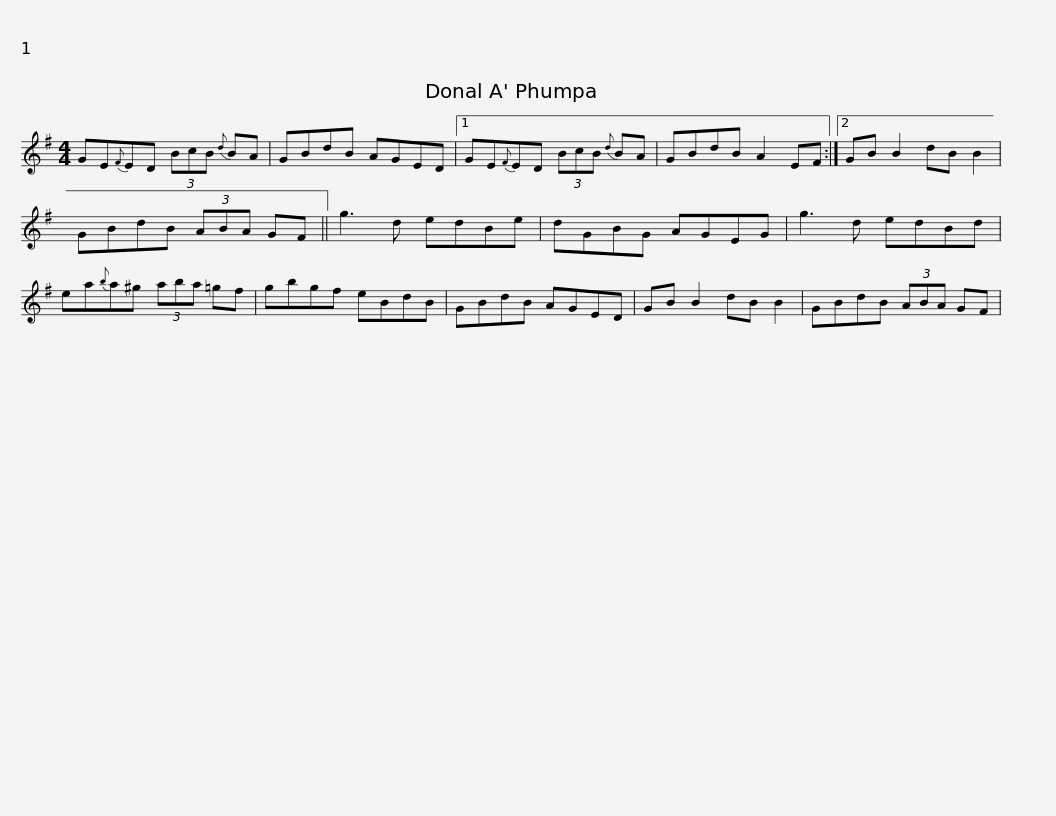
X:1
L:1/8
M:4/4
I:linebreak $
K:G
V:1 treble
V:1
 GE{F}ED (3BcB{d} BA | GBdB AGED |1 GE{F}ED (3BcB{d} BA | GBdB A2 EF :|2 GB B2 dB B2 |$ %5
 GBdB (3ABA GF || g3 d edBe | dGBG AGEG | g3 d edBd | ea{b}a^g (3aba =gf |$ %10
 gbgf eBdB | GBdB AGED | GB B2 dB B2 | GBdB (3ABA GF | %14
